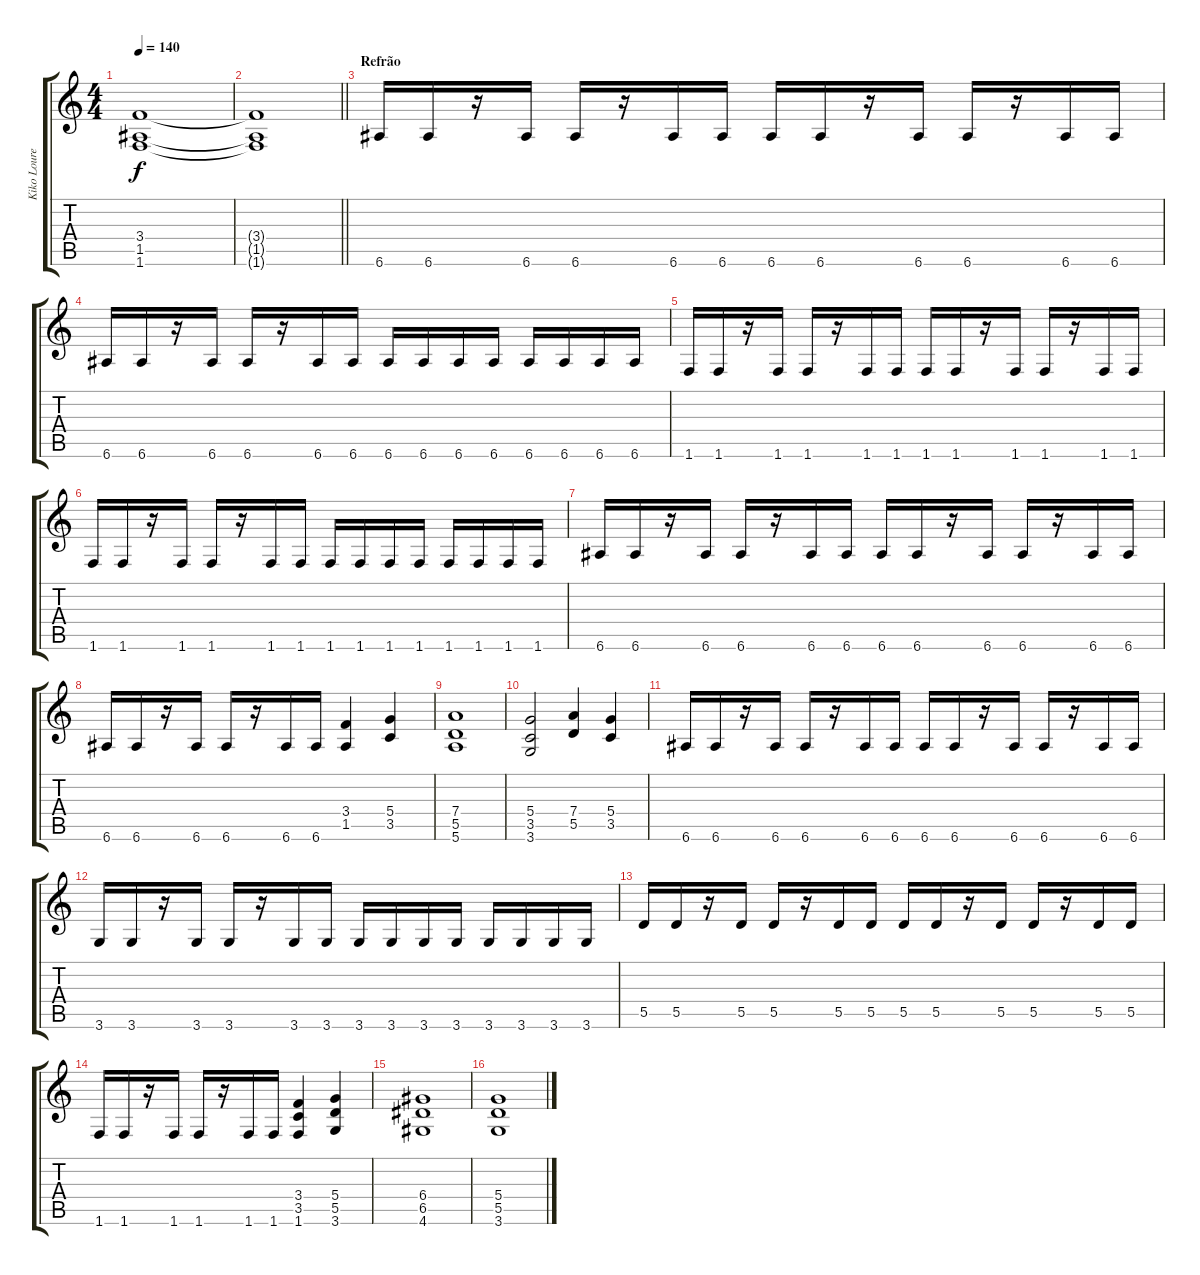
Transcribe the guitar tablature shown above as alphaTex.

\track ("Kiko Loureiro" "Kiko Loure") {instrument distortionguitar}
\staff {score tabs}
\tuning (E4 B3 G3 D3 A2 E2) {hide}
\ts (4 4)
\tempo 140
\clef g2
\ks c
(3.4 1.5 1.6).1{dy f} |
\barLineRight lightlight
(3.4{t} 1.5{t} 1.6{t}).1 |
\section ("" "Refrão")
6.6.16 6.6.16 r.16 6.6.16 6.6.16 r.16 6.6.16 6.6.16 6.6.16 6.6.16 r.16 6.6.16 6.6.16 r.16 6.6.16 6.6.16 |
6.6.16 6.6.16 r.16 6.6.16 6.6.16 r.16 6.6.16 6.6.16 6.6.16 6.6.16 6.6.16 6.6.16 6.6.16 6.6.16 6.6.16 6.6.16 |
1.6.16 1.6.16 r.16 1.6.16 1.6.16 r.16 1.6.16 1.6.16 1.6.16 1.6.16 r.16 1.6.16 1.6.16 r.16 1.6.16 1.6.16 |
1.6.16 1.6.16 r.16 1.6.16 1.6.16 r.16 1.6.16 1.6.16 1.6.16 1.6.16 1.6.16 1.6.16 1.6.16 1.6.16 1.6.16 1.6.16 |
6.6.16 6.6.16 r.16 6.6.16 6.6.16 r.16 6.6.16 6.6.16 6.6.16 6.6.16 r.16 6.6.16 6.6.16 r.16 6.6.16 6.6.16 |
6.6.16 6.6.16 r.16 6.6.16 6.6.16 r.16 6.6.16 6.6.16 (3.4 1.5).4 (5.4 3.5).4 |
(7.4 5.5 5.6).1 |
(5.4 3.5 3.6).2 (7.4 5.5).4 (5.4 3.5).4 |
6.6.16 6.6.16 r.16 6.6.16 6.6.16 r.16 6.6.16 6.6.16 6.6.16 6.6.16 r.16 6.6.16 6.6.16 r.16 6.6.16 6.6.16 |
3.6.16 3.6.16 r.16 3.6.16 3.6.16 r.16 3.6.16 3.6.16 3.6.16 3.6.16 3.6.16 3.6.16 3.6.16 3.6.16 3.6.16 3.6.16 |
5.5.16 5.5.16 r.16 5.5.16 5.5.16 r.16 5.5.16 5.5.16 5.5.16 5.5.16 r.16 5.5.16 5.5.16 r.16 5.5.16 5.5.16 |
1.6.16 1.6.16 r.16 1.6.16 1.6.16 r.16 1.6.16 1.6.16 (3.4 3.5 1.6).4 (5.4 5.5 3.6).4 |
(6.4 6.5 4.6).1 |
(5.4 5.5 3.6).1
